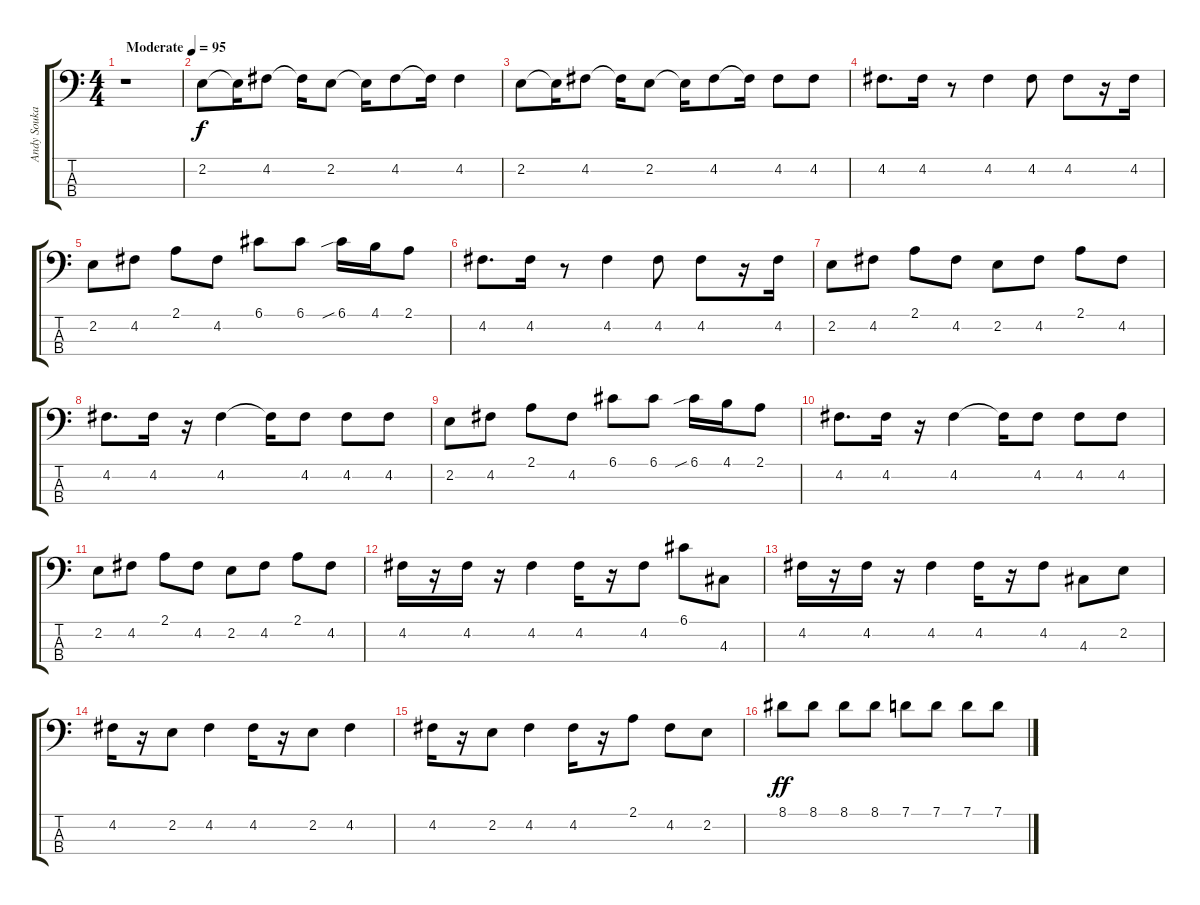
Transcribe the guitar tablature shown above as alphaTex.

\track ("Andy Soukal" "Andy Souka") {instrument electricbassfinger}
\staff {score tabs}
\tuning (G2 D2 A1 E1) {hide}
\ts (4 4)
\tempo (95 "Moderate")
\clef f4
\ks c
r.1{dy f instrument electricbassfinger} |
2.2.8 2.2{t}.16 4.2.8 4.2{t}.16 2.2.8 2.2{t}.16 4.2.8 4.2{t}.16 4.2.4 |
2.2.8 2.2{t}.16 4.2.8 4.2{t}.16 2.2.8 2.2{t}.16 4.2.8 4.2{t}.16 4.2.8 4.2.8 |
4.2.8{d} 4.2.16 r.8 4.2.4 4.2.8 4.2.8 r.16 4.2.16 |
2.2.8 4.2.8 2.1.8 4.2.8 6.1.8 6.1.8 6.1{sib}.16 4.1.16 2.1.8 |
4.2.8{d} 4.2.16 r.8 4.2.4 4.2.8 4.2.8 r.16 4.2.16 |
2.2.8 4.2.8 2.1.8 4.2.8 2.2.8 4.2.8 2.1.8 4.2.8 |
4.2.8{d} 4.2.16 r.16 4.2.4 4.2{t}.16 4.2.8 4.2.8 4.2.8 |
2.2.8 4.2.8 2.1.8 4.2.8 6.1.8 6.1.8 6.1{sib}.16 4.1.16 2.1.8 |
4.2.8{d} 4.2.16 r.16 4.2.4 4.2{t}.16 4.2.8 4.2.8 4.2.8 |
2.2.8 4.2.8 2.1.8 4.2.8 2.2.8 4.2.8 2.1.8 4.2.8 |
4.2.16 r.16 4.2.16 r.16 4.2.4 4.2.16 r.16 4.2.8 6.1.8 4.3.8 |
4.2.16 r.16 4.2.16 r.16 4.2.4 4.2.16 r.16 4.2.8 4.3.8 2.2.8 |
4.2.16 r.16 2.2.8 4.2.4 4.2.16 r.16 2.2.8 4.2.4 |
4.2.16 r.16 2.2.8 4.2.4 4.2.16 r.16 2.1.8 4.2.8 2.2.8 |
8.1.8{dy ff} 8.1.8 8.1.8 8.1.8 7.1.8 7.1.8 7.1.8 7.1.8
